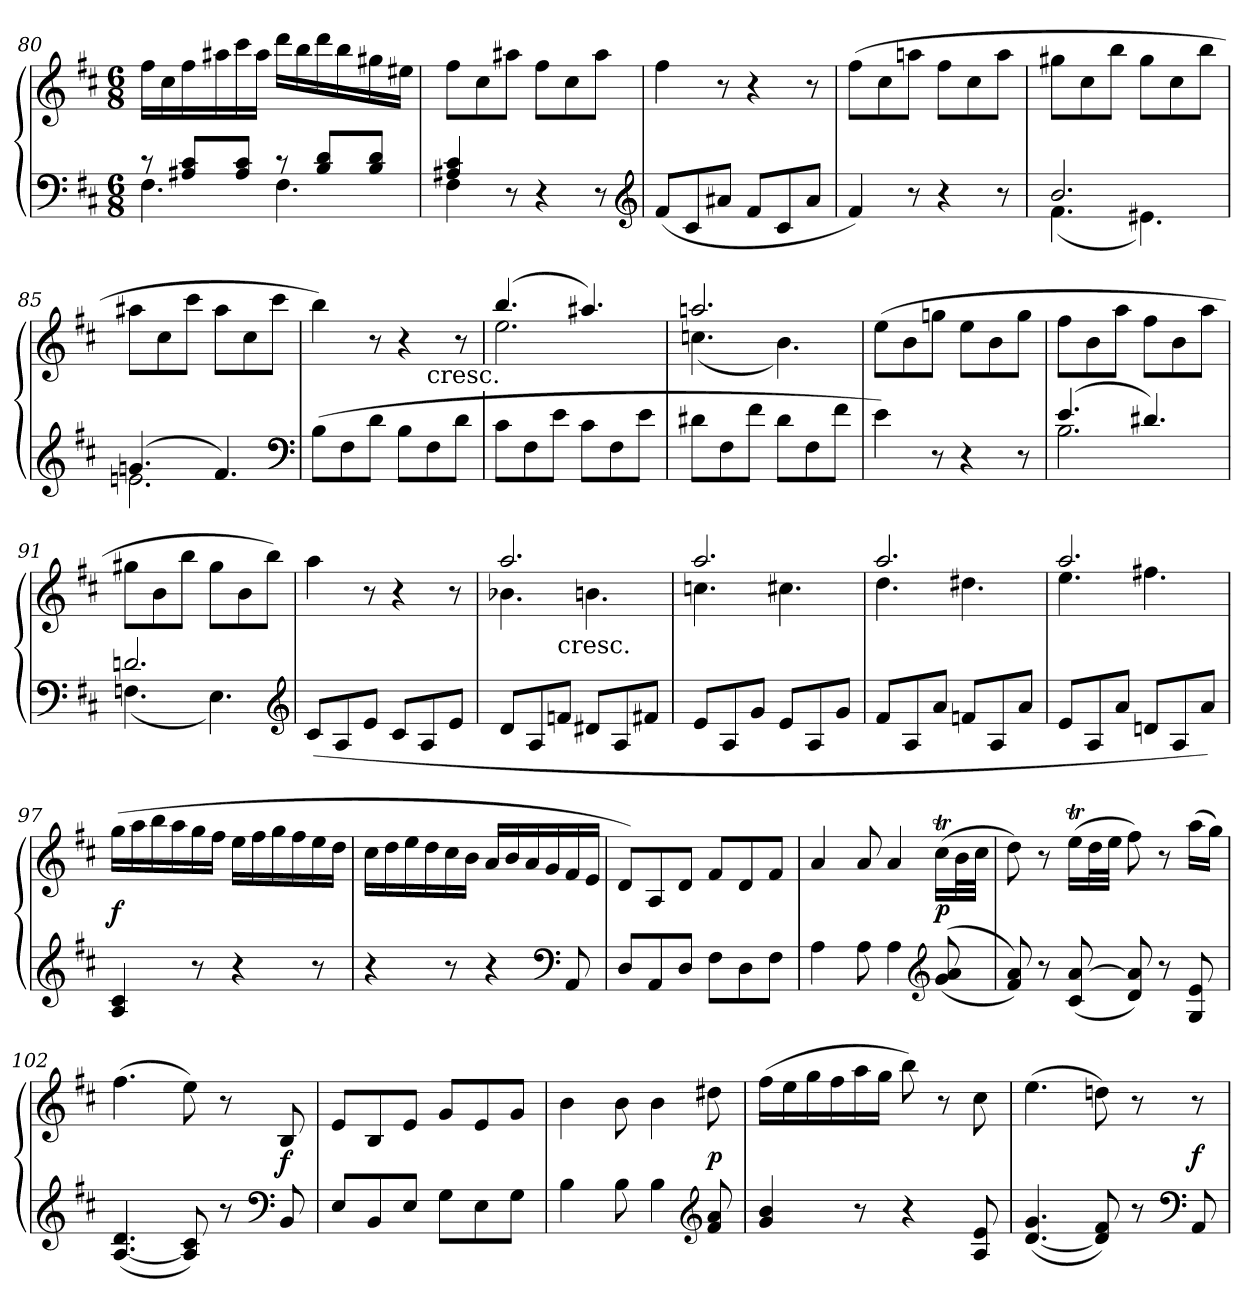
**kern	**kern	**dynam
*part1	*part1	*part1
*staff2	*staff1	*staff1/2
*clefF4	*clefG2	*
*k[f#c#]	*k[f#c#]	*
*D:	*D:	*
*M6/8	*M6/8	*
=80	=80	=80
*^	*	*
8r	4.F#	16ff#LL	.
.	.	16cc#	.
8A#X 8c#L	.	16ff#	.
.	.	16aa#X	.
8A# 8c#J	.	16ccc#	.
.	.	16aa#JJ	.
8r	4.F#	16dddLL	.
.	.	16bb	.
8B 8dL	.	16ddd	.
.	.	16bb	.
8B 8dJ	.	16gg#X	.
.	.	16ee#XJJ	.
=81	=81	=81	=81
4A#X 4c#	4F#	8ff#L	.
.	.	8cc#	.
8r	8ryy	8aa#XJ	.
4r	4ryy	8ff#L	.
.	.	8cc#	.
8r	8ryy	8aa#J	.
*v	*v	*	*
*clefG2	*	*
=82	=82	=82
(8f#L	4ff#	.
8c#	.	.
8a#XJ	8r	.
8f#L	4r	.
8c#	.	.
8a#J	8r	.
=83	=83	=83
4f#)	(8ff#L	.
.	8cc#	.
8r	8aanJ	.
4r	8ff#L	.
.	8cc#	.
8r	8aaJ	.
=84	=84	=84
*^	*	*
2.b	(4.f#	8gg#XL	.
.	.	8cc#	.
.	.	8bbJ	.
.	4.e#X)	8gg#L	.
.	.	8cc#	.
.	.	8bbJ	.
=85	=85	=85	=85
(4.gn	2.en	8aa#XL	.
.	.	8cc#	.
.	.	8ccc#J	.
4.f#)	.	8aa#L	.
.	.	8cc#	.
.	.	8ccc#J	.
*v	*v	*	*
*clefF4	*	*
=86	=86	=86
*	*^	*
(8BL	4bb)	2ryy	.
8F#	.	.	.
8dJ	8r	.	.
8BL	4r	.	.
!	!	!LO:TX:c:t=cresc.	!
8F#	.	4ryy	.
8dJ	8r	.	.
=87	=87	=87	=87
8c#L	(4.bb	2.ee	.
8F#	.	.	.
8eJ	.	.	.
8c#L	4.aa#X)	.	.
8F#	.	.	.
8eJ	.	.	.
=88	=88	=88	=88
8d#XL	2.aan	(4.ccn	.
8F#	.	.	.
8f#J	.	.	.
8d#L	.	4.b)	.
8F#	.	.	.
8f#J	.	.	.
*	*v	*v	*
=89	=89	=89
4e)	(8eeL	.
.	8b	.
8r	8ggnJ	.
4r	8eeL	.
.	8b	.
8r	8ggJ	.
=90	=90	=90
*^	*	*
(4.e	2.B	8ff#L	.
.	.	8b	.
.	.	8aaJ	.
4.d#X)	.	8ff#L	.
.	.	8b	.
.	.	8aaJ	.
=91	=91	=91	=91
2.dn	(4.Fn	8gg#XL	.
.	.	8b	.
.	.	8bbJ	.
.	4.E)	8gg#L	.
.	.	8b	.
.	.	8bbJ)	.
*v	*v	*	*
*clefG2	*	*
=92	=92	=92
(8c#L	4aa	.
8A	.	.
8eJ	8r	.
8c#L	4r	.
8A	.	.
8eJ	8r	.
=93	=93	=93
*	*^	*
*	*	*^	*
8dL	2.aa	4.b-X	4ryy	.
8A	.	.	.	.
!	!	!	!LO:TX:c:t=cresc.	!
8fnJ	.	.	2ryy	.
8d#XL	.	4.bn	.	.
8A	.	.	.	.
8f#XJ	.	.	.	.
*	*	*v	*v	*
=94	=94	=94	=94
8eL	2.aa	4.ccn	.
8A	.	.	.
8gJ	.	.	.
8eL	.	4.cc#X	.
8A	.	.	.
8gJ	.	.	.
=95	=95	=95	=95
8f#L	2.aa	4.dd	.
8A	.	.	.
8aJ	.	.	.
8fnL	.	4.dd#X	.
8A	.	.	.
8aJ	.	.	.
=96	=96	=96	=96
8eL	2.aa	4.ee	.
8A	.	.	.
8aJ	.	.	.
8dnL	.	4.ff#X	.
8A	.	.	.
8aJ)	.	.	.
*	*v	*v	*
=97	=97	=97
4A 4c#	(16ggLL	f
.	16aa	.
.	16bb	.
.	16aa	.
8r	16gg	.
.	16ff#JJ	.
4r	16eeLL	.
.	16ff#	.
.	16gg	.
.	16ff#	.
8r	16ee	.
.	16ddJJ	.
=98	=98	=98
4r	16cc#LL	.
.	16dd	.
.	16ee	.
.	16dd	.
8r	16cc#	.
.	16bJJ	.
4r	16aLL	.
.	16b	.
.	16a	.
.	16g	.
*clefF4	*	*
8AA	16f#	.
.	16eJJ	.
=99	=99	=99
8DL	8dL)	.
8AA	8A	.
8DJ	8dJ	.
8F#L	8f#L	.
8D	8d	.
8F#J	8f#J	.
=100	=100	=100
4A	4a	.
8A	8a	.
4A	4a	.
*clefG2	*	*
(<(>8g 8a	(16cc#tLL	p
.	32bL	.
.	32cc#JJJ	.
=101	=101	=101
8f# 8a))	8dd)	.
8r	8r	.
(8c# [8a	(16eeTLL	.
.	32ddL	.
.	32eeJJJ	.
8d 8a])	8ff#)	.
8r	8r	.
8G 8e	(16aaLL	.
.	16ggJJ)	.
=102	=102	=102
(>[4.A 4.d	(4.ff#	.
8A] 8c#)	8ee)	.
8r	8r	.
*clefF4	*	*
8BB	8B	f
=103	=103	=103
8E/L	8eL	.
8BB/	8B	.
8E/J	8eJ	.
8GL	8gL	.
8E	8e	.
8GJ	8gJ	.
=104	=104	=104
4B	4b	.
8B	8b	.
4B	4b	.
*clefG2	*	*
8f# 8a	8dd#X	p
=105	=105	=105
4g 4b	(16ff#LL	.
.	16ee	.
.	16gg	.
.	16ff#	.
8r	16aa	.
.	16ggJJ	.
4r	8bb)	.
.	8r	.
8A 8e	8cc#	.
=106	=106	=106
(>[4.d 4.g	(4.ee	.
8d] 8f#)	8ddn)	.
8r	8r	.
*clefF4	*	*
8AA	8r	f
=	=	=
*-	*-	*-
